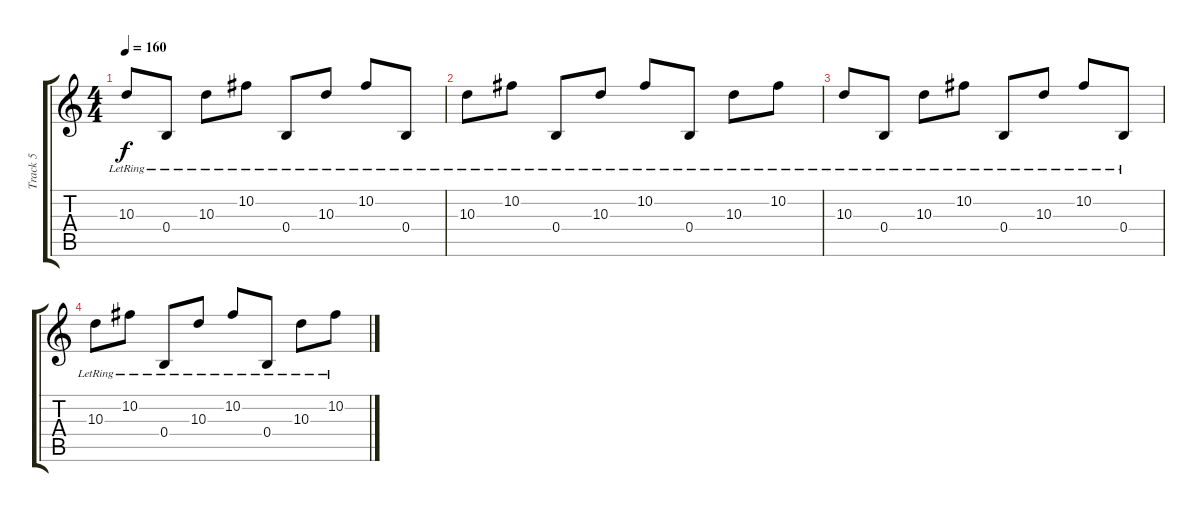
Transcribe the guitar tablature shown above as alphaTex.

\track ("Track 5" "Track 5") {instrument electricguitarjazz}
\staff {score tabs}
\tuning (Db4 Ab3 E3 B2 Gb2 B1) {hide}
\ts (4 4)
\tempo 160
\clef g2
\ks c
10.3{lr}.8{dy f} 0.4{lr}.8 10.3{lr}.8 10.2{lr}.8 0.4{lr}.8 10.3{lr}.8 10.2{lr}.8 0.4{lr}.8 |
10.3{lr}.8 10.2{lr}.8 0.4{lr}.8 10.3{lr}.8 10.2{lr}.8 0.4{lr}.8 10.3{lr}.8 10.2{lr}.8 |
10.3{lr}.8 0.4{lr}.8 10.3{lr}.8 10.2{lr}.8 0.4{lr}.8 10.3{lr}.8 10.2{lr}.8 0.4{lr}.8 |
10.3{lr}.8 10.2{lr}.8 0.4{lr}.8 10.3{lr}.8 10.2{lr}.8 0.4{lr}.8 10.3{lr}.8 10.2{lr}.8
